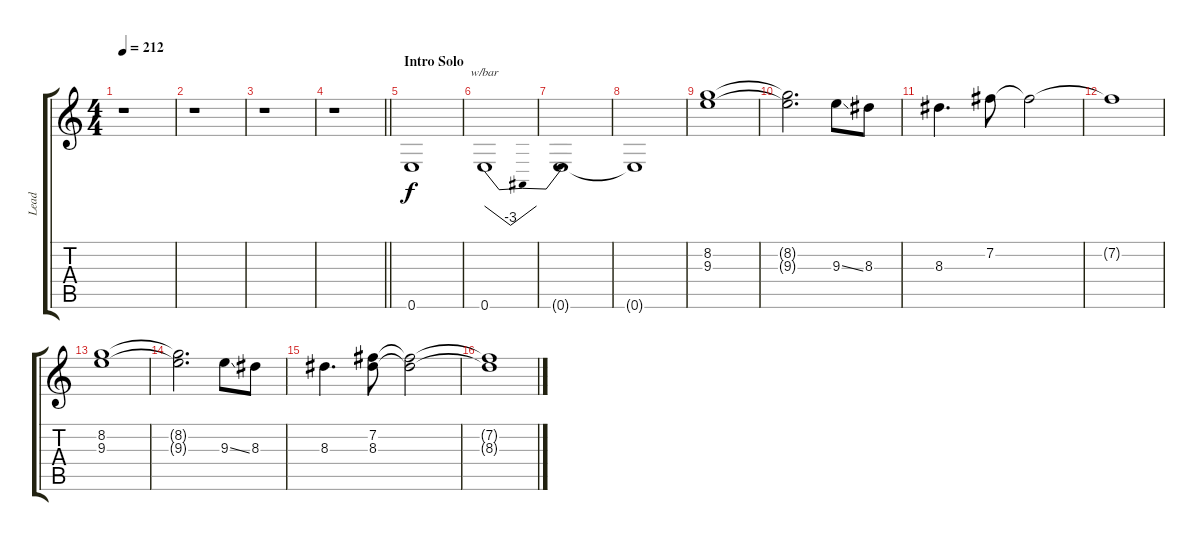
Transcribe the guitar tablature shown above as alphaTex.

\track ("Lead" "Lead") {instrument distortionguitar}
\staff {score tabs}
\tuning (E4 B3 G3 D3 A2 E2) {hide}
\ts (4 4)
\tempo 212
\clef g2
\ks c
r.1{dy f} |
r.1 |
r.1 |
\barLineRight lightlight
r.1 |
\section ("" "Intro Solo")
0.6.1 |
0.6.1{tbe (dip default 0 0 30 -12 60 0)} |
0.6{t}.1 |
0.6{t}.1 |
(8.2 9.3).1 |
(8.2{t} 9.3{t}).2{d} 9.3{ss}.8 8.3.8 |
8.3.4{d} 7.2.8 7.2{t}.2 |
7.2{t}.1 |
(8.2 9.3).1 |
(8.2{t} 9.3{t}).2{d} 9.3{ss}.8 8.3.8 |
8.3.4{d} (7.2 8.3).8 (7.2{t} 8.3{t}).2 |
(7.2{t} 8.3{t}).1
